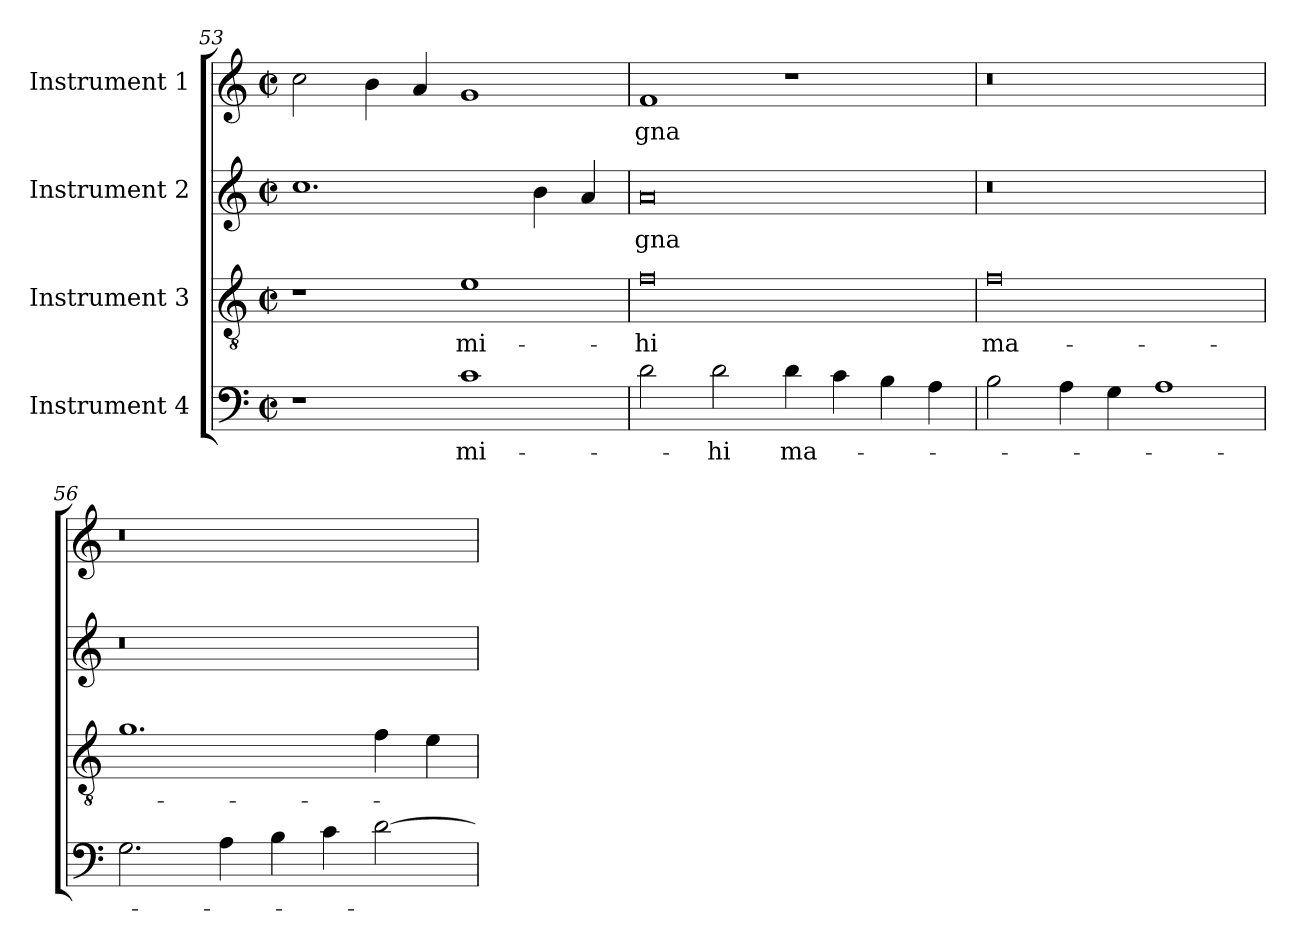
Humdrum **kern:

**kern	**text	**kern	**text	**kern	**text	**kern	**text
*part4	*part4	*part3	*part3	*part2	*part2	*part1	*part1
*staff4	*staff4	*staff3	*staff3	*staff2	*staff2	*staff1	*staff1
*I"Instrument 4	*	*I"Instrument 3	*	*I"Instrument 2	*	*I"Instrument 1	*
*clefF4	*	*clefGv2	*	*clefG2	*	*clefG2	*
*M2/2	*	*M2/2	*	*M2/2	*	*M2/2	*
*met(c|)	*	*met(c|)	*	*met(c|)	*	*met(c|)	*
=53	=53	=53	=53	=53	=53	=53	=53
1r	.	1r	.	1.cc	.	2cc\	.
.	.	.	.	.	.	4b\	.
.	.	.	.	.	.	4a/	.
!	!LO:LY:b:cj	!	!LO:LY:b:cj	!	!	!	!
1c	mi-	1e	mi-	.	.	1g	.
.	.	.	.	4b\	.	.	.
.	.	.	.	4a/	.	.	.
=54	=54	=54	=54	=54	=54	=54	=54
!	!	!	!LO:LY:b:rj	!	!LO:LY:b:cj	!	!LO:LY:b:cj
2d\	.	0f	-hi	0a	-gna	1f	-gna
!	!LO:LY:b:cj	!	!	!	!	!	!
2d\	-hi	.	.	.	.	.	.
!	!LO:LY:b	!	!	!	!	!	!
4d\	ma-	.	.	.	.	1r	.
4c\	.	.	.	.	.	.	.
4B\	.	.	.	.	.	.	.
4A\	.	.	.	.	.	.	.
=55	=55	=55	=55	=55	=55	=55	=55
!	!	!	!LO:LY:b:cj	!	!	!	!
2B\	.	0f	ma-	0r	.	0r	.
4A\	.	.	.	.	.	.	.
4G\	.	.	.	.	.	.	.
1A	.	.	.	.	.	.	.
=56	=56	=56	=56	=56	=56	=56	=56
2.G\	.	1.g	.	0r	.	0r	.
4A\	.	.	.	.	.	.	.
4B\	.	.	.	.	.	.	.
4c\	.	.	.	.	.	.	.
[<2d\	.	4f\	.	.	.	.	.
.	.	4e\	.	.	.	.	.
=	=	=	=	=	=	=	=
*-	*-	*-	*-	*-	*-	*-	*-
